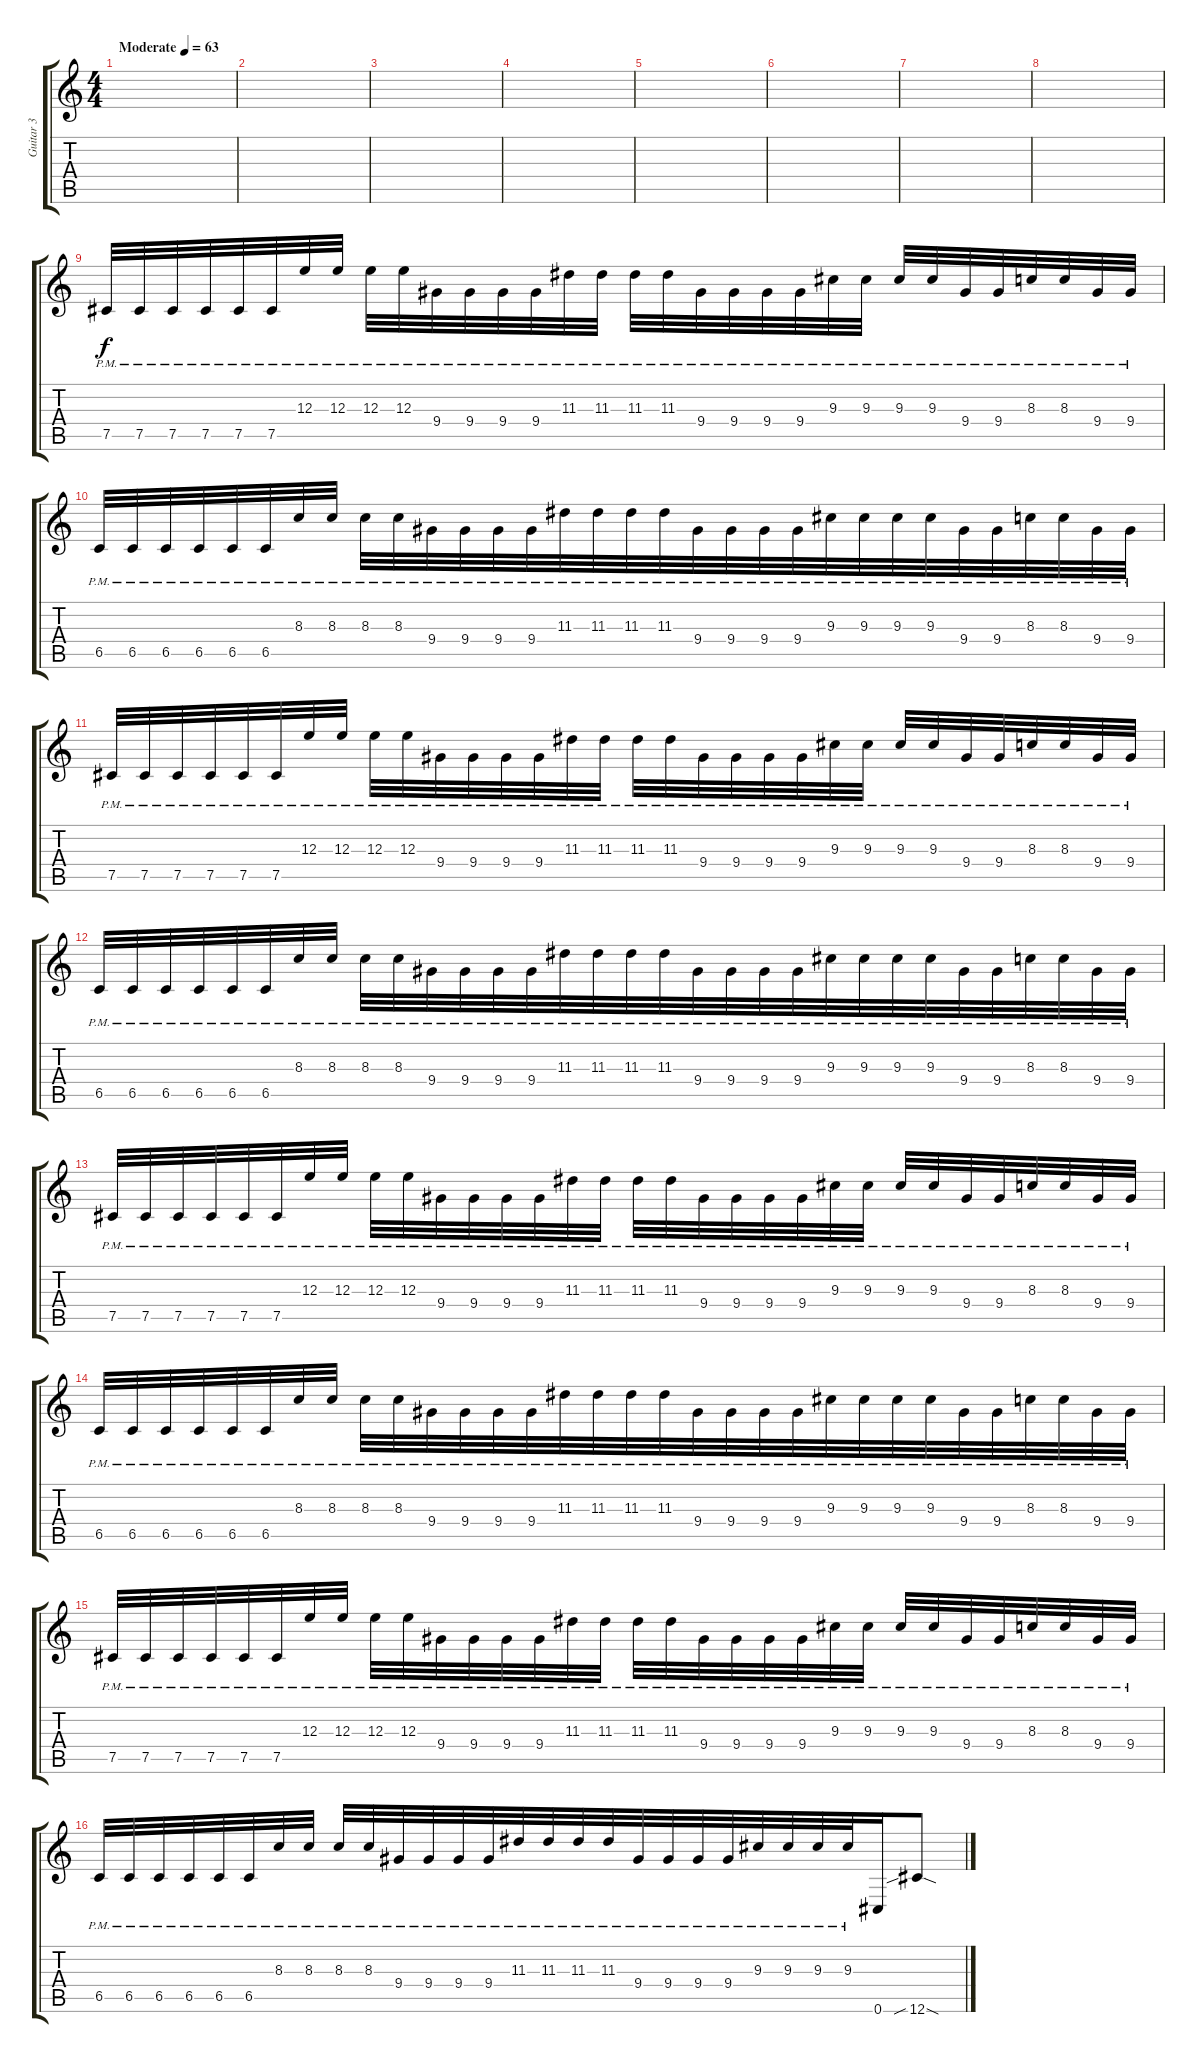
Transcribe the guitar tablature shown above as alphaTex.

\track ("Guitar 3" "Guitar 3") {instrument distortionguitar}
\staff {score tabs}
\tuning (Db4 Ab3 E3 B2 Gb2 Db2) {hide}
\ts (4 4)
\tempo (63 "Moderate")
\clef g2
\ks c
|
|
|
|
|
|
|
|
7.5{pm}.32 7.5{pm}.32 7.5{pm}.32 7.5{pm}.32 7.5{pm}.32 7.5{pm}.32 12.3{pm}.32 12.3{pm}.32 12.3{pm}.32{beam merge} 12.3{pm}.32 9.4{pm}.32 9.4{pm}.32 9.4{pm}.32 9.4{pm}.32{beam merge} 11.3{pm}.32 11.3{pm}.32 11.3{pm}.32{beam merge} 11.3{pm}.32 9.4{pm}.32 9.4{pm}.32 9.4{pm}.32{beam merge} 9.4{pm}.32 9.3{pm}.32 9.3{pm}.32 9.3{pm}.32 9.3{pm}.32{beam merge} 9.4{pm}.32 9.4{pm}.32 8.3{pm}.32{beam merge} 8.3{pm}.32 9.4{pm}.32{beam merge} 9.4{pm}.32 |
6.5{pm}.32 6.5{pm}.32 6.5{pm}.32{beam merge} 6.5{pm}.32{beam merge} 6.5{pm}.32{beam merge} 6.5{pm}.32{beam merge} 8.3{pm}.32 8.3{pm}.32 8.3{pm}.32 8.3{pm}.32{beam merge} 9.4{pm}.32{beam merge} 9.4{pm}.32 9.4{pm}.32 9.4{pm}.32 11.3{pm}.32 11.3{pm}.32{beam merge} 11.3{pm}.32 11.3{pm}.32{beam merge} 9.4{pm}.32{beam merge} 9.4{pm}.32 9.4{pm}.32 9.4{pm}.32 9.3{pm}.32{beam merge} 9.3{pm}.32{beam merge} 9.3{pm}.32 9.3{pm}.32 9.4{pm}.32 9.4{pm}.32{beam merge} 8.3{pm}.32 8.3{pm}.32{beam merge} 9.4{pm}.32 9.4{pm}.32 |
7.5{pm}.32 7.5{pm}.32 7.5{pm}.32 7.5{pm}.32 7.5{pm}.32 7.5{pm}.32 12.3{pm}.32 12.3{pm}.32 12.3{pm}.32{beam merge} 12.3{pm}.32 9.4{pm}.32 9.4{pm}.32 9.4{pm}.32 9.4{pm}.32{beam merge} 11.3{pm}.32 11.3{pm}.32 11.3{pm}.32{beam merge} 11.3{pm}.32 9.4{pm}.32 9.4{pm}.32 9.4{pm}.32{beam merge} 9.4{pm}.32 9.3{pm}.32 9.3{pm}.32 9.3{pm}.32 9.3{pm}.32{beam merge} 9.4{pm}.32 9.4{pm}.32 8.3{pm}.32{beam merge} 8.3{pm}.32 9.4{pm}.32{beam merge} 9.4{pm}.32 |
6.5{pm}.32 6.5{pm}.32 6.5{pm}.32{beam merge} 6.5{pm}.32{beam merge} 6.5{pm}.32{beam merge} 6.5{pm}.32{beam merge} 8.3{pm}.32 8.3{pm}.32 8.3{pm}.32 8.3{pm}.32{beam merge} 9.4{pm}.32{beam merge} 9.4{pm}.32 9.4{pm}.32 9.4{pm}.32 11.3{pm}.32 11.3{pm}.32{beam merge} 11.3{pm}.32 11.3{pm}.32{beam merge} 9.4{pm}.32{beam merge} 9.4{pm}.32 9.4{pm}.32 9.4{pm}.32 9.3{pm}.32{beam merge} 9.3{pm}.32{beam merge} 9.3{pm}.32 9.3{pm}.32 9.4{pm}.32 9.4{pm}.32{beam merge} 8.3{pm}.32 8.3{pm}.32{beam merge} 9.4{pm}.32 9.4{pm}.32 |
7.5{pm}.32 7.5{pm}.32 7.5{pm}.32 7.5{pm}.32 7.5{pm}.32 7.5{pm}.32 12.3{pm}.32 12.3{pm}.32 12.3{pm}.32{beam merge} 12.3{pm}.32 9.4{pm}.32 9.4{pm}.32 9.4{pm}.32 9.4{pm}.32{beam merge} 11.3{pm}.32 11.3{pm}.32 11.3{pm}.32{beam merge} 11.3{pm}.32 9.4{pm}.32 9.4{pm}.32 9.4{pm}.32{beam merge} 9.4{pm}.32 9.3{pm}.32 9.3{pm}.32 9.3{pm}.32 9.3{pm}.32{beam merge} 9.4{pm}.32 9.4{pm}.32 8.3{pm}.32{beam merge} 8.3{pm}.32 9.4{pm}.32{beam merge} 9.4{pm}.32 |
6.5{pm}.32 6.5{pm}.32 6.5{pm}.32{beam merge} 6.5{pm}.32{beam merge} 6.5{pm}.32{beam merge} 6.5{pm}.32{beam merge} 8.3{pm}.32 8.3{pm}.32 8.3{pm}.32 8.3{pm}.32{beam merge} 9.4{pm}.32{beam merge} 9.4{pm}.32 9.4{pm}.32 9.4{pm}.32 11.3{pm}.32 11.3{pm}.32{beam merge} 11.3{pm}.32 11.3{pm}.32{beam merge} 9.4{pm}.32{beam merge} 9.4{pm}.32 9.4{pm}.32 9.4{pm}.32 9.3{pm}.32{beam merge} 9.3{pm}.32{beam merge} 9.3{pm}.32 9.3{pm}.32 9.4{pm}.32 9.4{pm}.32{beam merge} 8.3{pm}.32 8.3{pm}.32{beam merge} 9.4{pm}.32 9.4{pm}.32 |
7.5{pm}.32 7.5{pm}.32 7.5{pm}.32 7.5{pm}.32 7.5{pm}.32 7.5{pm}.32 12.3{pm}.32 12.3{pm}.32 12.3{pm}.32{beam merge} 12.3{pm}.32 9.4{pm}.32 9.4{pm}.32 9.4{pm}.32 9.4{pm}.32{beam merge} 11.3{pm}.32 11.3{pm}.32 11.3{pm}.32{beam merge} 11.3{pm}.32 9.4{pm}.32 9.4{pm}.32 9.4{pm}.32{beam merge} 9.4{pm}.32 9.3{pm}.32 9.3{pm}.32 9.3{pm}.32 9.3{pm}.32{beam merge} 9.4{pm}.32 9.4{pm}.32 8.3{pm}.32{beam merge} 8.3{pm}.32 9.4{pm}.32{beam merge} 9.4{pm}.32 |
6.5{pm}.32 6.5{pm}.32 6.5{pm}.32{beam merge} 6.5{pm}.32{beam merge} 6.5{pm}.32{beam merge} 6.5{pm}.32{beam merge} 8.3{pm}.32 8.3{pm}.32 8.3{pm}.32 8.3{pm}.32{beam merge} 9.4{pm}.32{beam merge} 9.4{pm}.32 9.4{pm}.32 9.4{pm}.32 11.3{pm}.32 11.3{pm}.32{beam merge} 11.3{pm}.32 11.3{pm}.32{beam merge} 9.4{pm}.32{beam merge} 9.4{pm}.32 9.4{pm}.32 9.4{pm}.32 9.3{pm}.32{beam merge} 9.3{pm}.32{beam merge} 9.3{pm}.32 9.3{pm}.32{beam merge} 0.6.16 12.6{sib sod}.8
